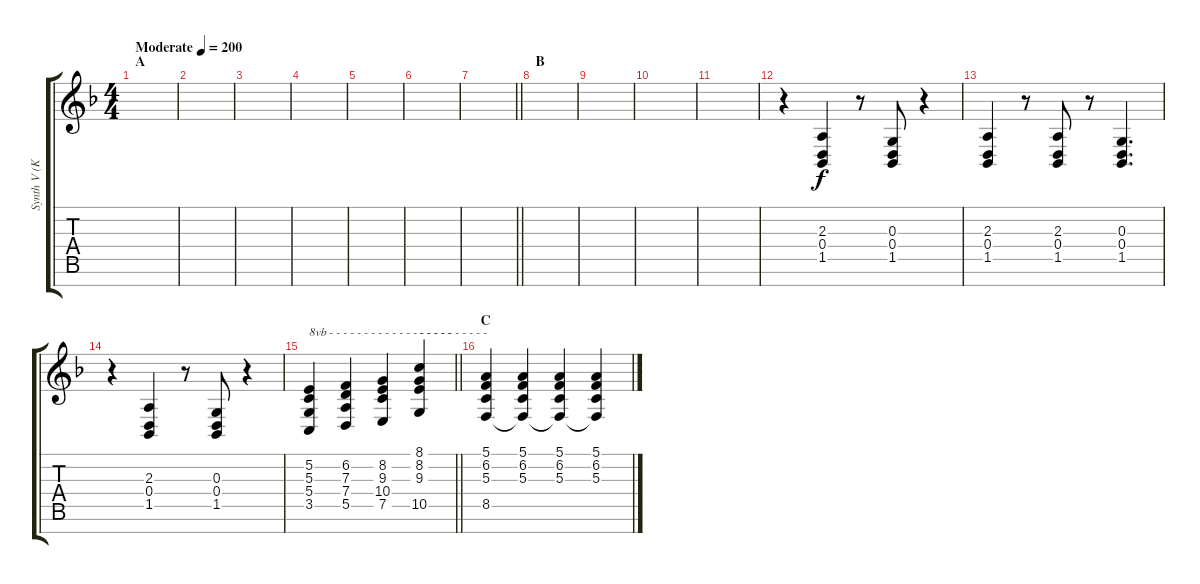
\track ("Synth V (Kotobuki Tsumugi)" "Synth V (K") {instrument electricgrandpiano}
\staff {score tabs}
\tuning (E4 B3 G3 D3 A2 E2 B1) {hide}
\ts (4 4)
\section ("" "A")
\tempo (200 "Moderate")
\clef g2
\ks f
|
|
|
|
|
|
\barLineRight lightlight
|
\section ("" "B")
|
|
|
|
r.4 (2.3 0.4 1.5).4 r.8 (0.3 0.4 1.5).8 r.4 |
(2.3 0.4 1.5).4 r.8 (2.3 0.4 1.5).8 r.8 (0.3 0.4 1.5).4{d} |
r.4 (2.3 0.4 1.5).4 r.8 (0.3 0.4 1.5).8 r.4 |
\barLineRight lightlight
(5.2 5.3 5.4 3.5).4{txt "8vb - - - - - - - - - - - - - - - - - - - - - - - "} (6.2 7.3 7.4 5.5).4 (8.2 9.3 10.4 7.5).4 (8.1 8.2 9.3 10.5).4{txt "- - - - -"} |
\section ("" "C")
(5.1 6.2 5.3 8.5).4 (5.1 6.2 5.3 8.5{t}).4 (5.1 6.2 5.3 8.5{t}).4 (5.1 6.2 5.3 8.5{t}).4
